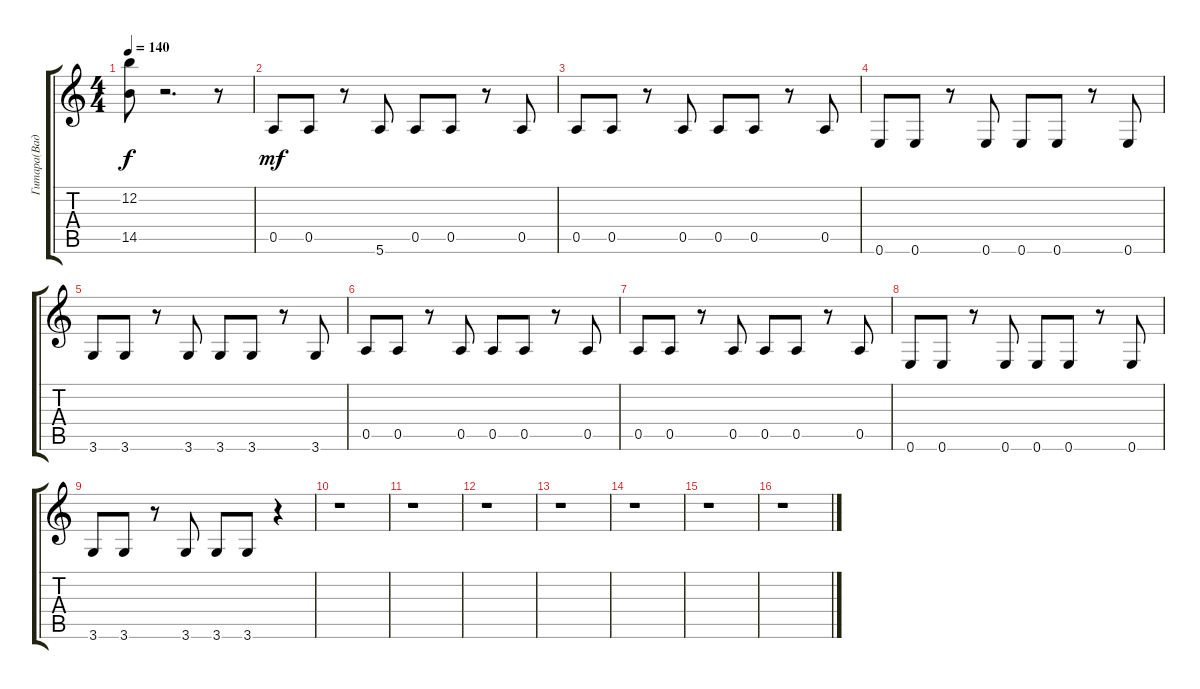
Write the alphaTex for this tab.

\track ("Гитара(Вадим)" "Гитара(Вад") {instrument electricguitarclean}
\staff {score tabs}
\tuning (E4 B3 G3 D3 A2 E2) {hide}
\ts (4 4)
\tempo 140
\clef g2
\ks c
(12.2 14.5).8{dy f} r.2{d} r.8 |
0.5.8{dy mf} 0.5.8 r.8 5.6.8 0.5.8 0.5.8 r.8 0.5.8 |
0.5.8 0.5.8 r.8 0.5.8 0.5.8 0.5.8 r.8 0.5.8 |
0.6.8 0.6.8 r.8 0.6.8 0.6.8 0.6.8 r.8 0.6.8 |
3.6.8 3.6.8 r.8 3.6.8 3.6.8 3.6.8 r.8 3.6.8 |
0.5.8 0.5.8 r.8 0.5.8 0.5.8 0.5.8 r.8 0.5.8 |
0.5.8 0.5.8 r.8 0.5.8 0.5.8 0.5.8 r.8 0.5.8 |
0.6.8 0.6.8 r.8 0.6.8 0.6.8 0.6.8 r.8 0.6.8 |
3.6.8 3.6.8 r.8 3.6.8 3.6.8 3.6.8 r.4 |
r.1 |
r.1 |
r.1 |
r.1 |
r.1 |
r.1 |
r.1
